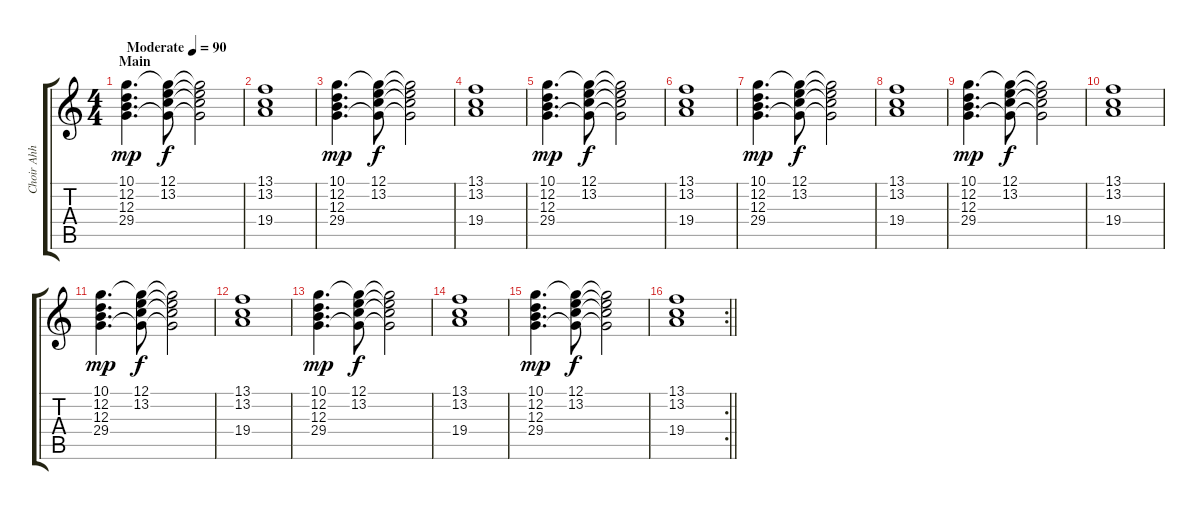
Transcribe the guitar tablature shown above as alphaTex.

\track ("Choir Ahh" "Choir Ahh") {instrument choiraahs}
\staff {score tabs}
\tuning (E4 B3 G3 D3 A2 E2) {hide}
\ts (4 4)
\section ("" "Main")
\tempo (90 "Moderate")
\clef g2
\ks c
(10.1 12.2 12.3 29.4).4{d dy mp instrument choiraahs} (12.1 13.2 12.3{t} 29.4{t}).8{dy f} (12.1{t} 13.2{t} 12.3{t} 29.4{t}).2 |
(13.1 13.2 19.4).1 |
(10.1 12.2 12.3 29.4).4{d dy mp} (12.1 13.2 12.3{t} 29.4{t}).8{dy f} (12.1{t} 13.2{t} 12.3{t} 29.4{t}).2 |
(13.1 13.2 19.4).1 |
(10.1 12.2 12.3 29.4).4{d dy mp} (12.1 13.2 12.3{t} 29.4{t}).8{dy f} (12.1{t} 13.2{t} 12.3{t} 29.4{t}).2 |
(13.1 13.2 19.4).1 |
(10.1 12.2 12.3 29.4).4{d dy mp} (12.1 13.2 12.3{t} 29.4{t}).8{dy f} (12.1{t} 13.2{t} 12.3{t} 29.4{t}).2 |
(13.1 13.2 19.4).1 |
(10.1 12.2 12.3 29.4).4{d dy mp} (12.1 13.2 12.3{t} 29.4{t}).8{dy f} (12.1{t} 13.2{t} 12.3{t} 29.4{t}).2 |
(13.1 13.2 19.4).1 |
(10.1 12.2 12.3 29.4).4{d dy mp} (12.1 13.2 12.3{t} 29.4{t}).8{dy f} (12.1{t} 13.2{t} 12.3{t} 29.4{t}).2 |
(13.1 13.2 19.4).1 |
(10.1 12.2 12.3 29.4).4{d dy mp} (12.1 13.2 12.3{t} 29.4{t}).8{dy f} (12.1{t} 13.2{t} 12.3{t} 29.4{t}).2 |
(13.1 13.2 19.4).1 |
(10.1 12.2 12.3 29.4).4{d dy mp} (12.1 13.2 12.3{t} 29.4{t}).8{dy f} (12.1{t} 13.2{t} 12.3{t} 29.4{t}).2 |
\rc 2
\barLineRight lightlight
(13.1 13.2 19.4).1
